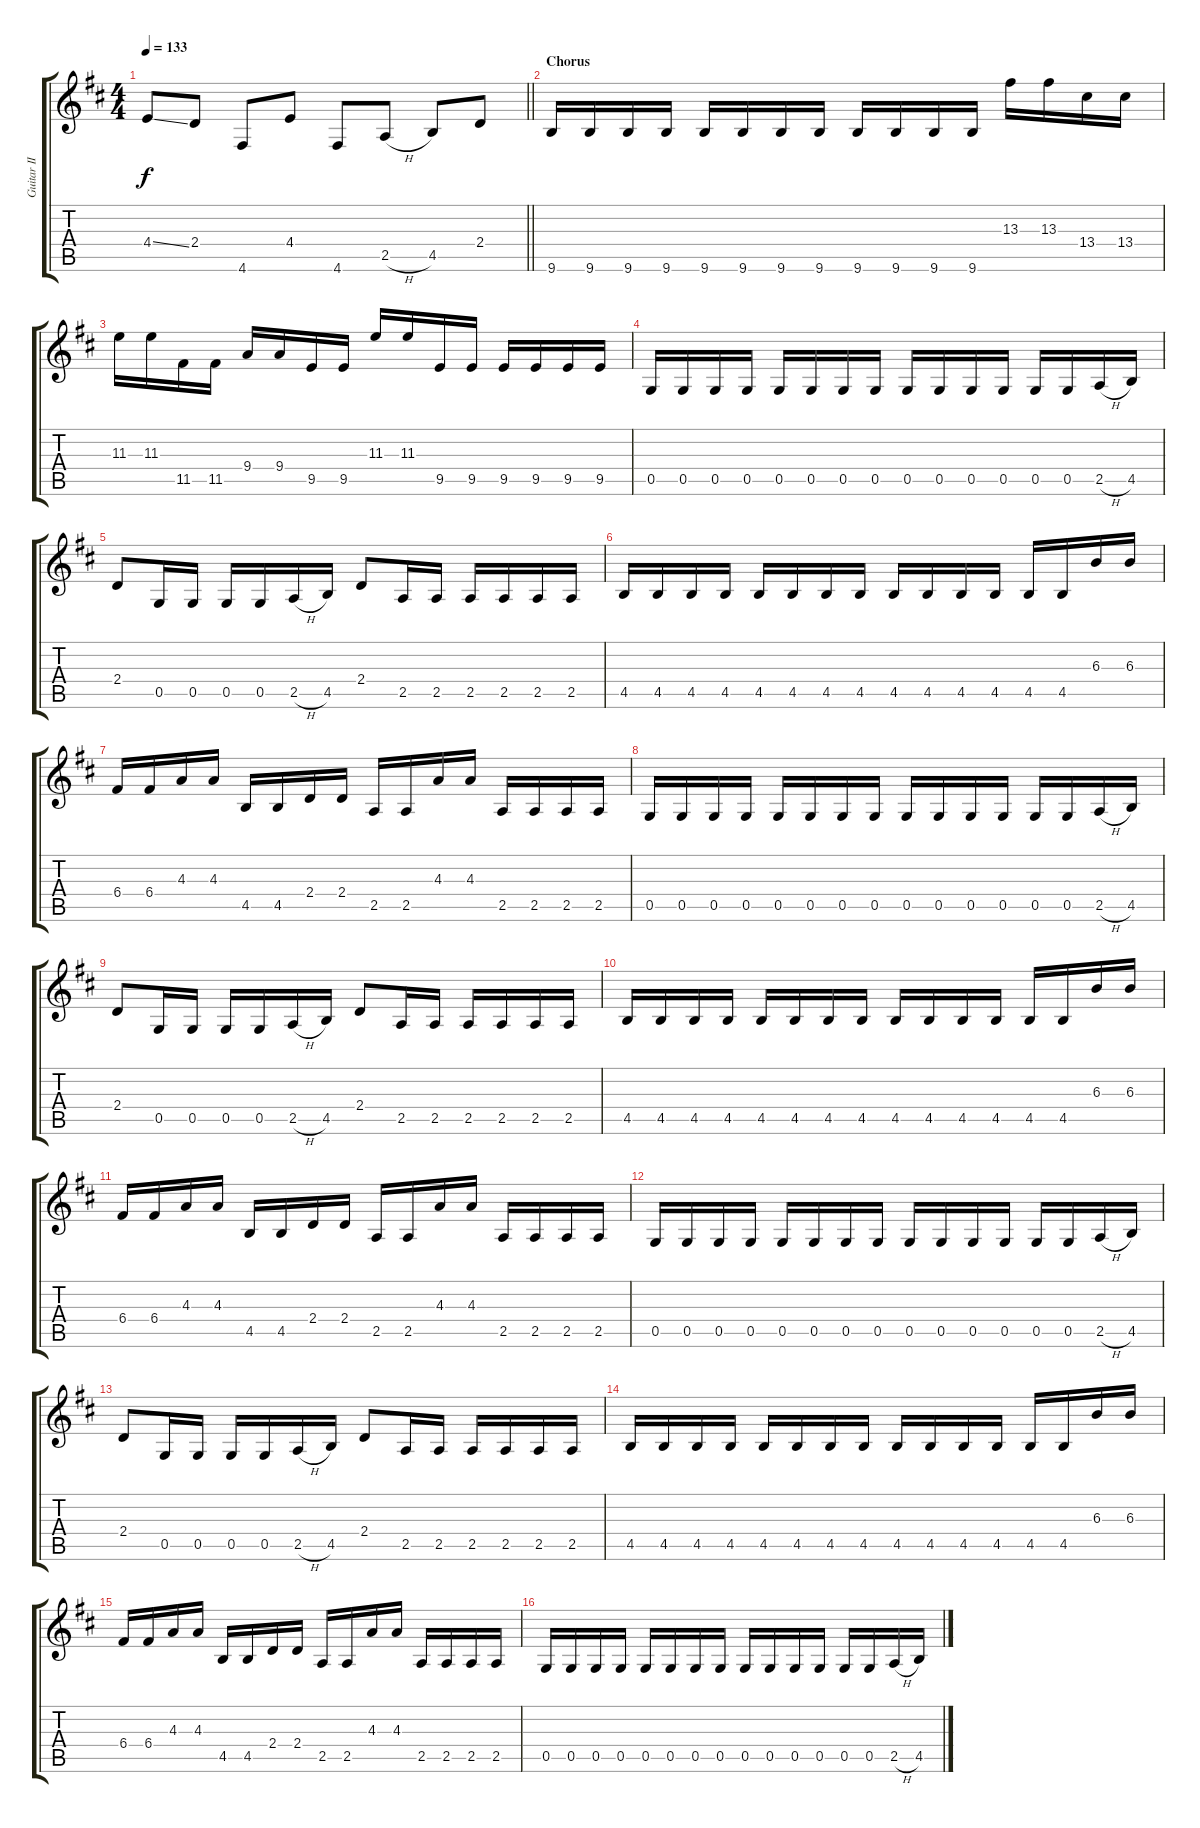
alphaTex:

\track ("Guitar II" "Guitar II") {instrument distortionguitar}
\staff {score tabs}
\tuning (D4 A3 F3 C3 G2 D2) {hide}
\ts (4 4)
\tempo 133
\clef g2
\barLineRight lightlight
\ks d
4.4{ss}.8{dy f} 2.4.8 4.6.8 4.4.8 4.6.8 2.5{h}.8 4.5.8 2.4.8 |
\section ("" "Chorus")
9.6.16 9.6.16 9.6.16 9.6.16 9.6.16 9.6.16 9.6.16 9.6.16 9.6.16 9.6.16 9.6.16 9.6.16 13.3.16 13.3.16 13.4.16 13.4.16 |
11.3.16 11.3.16 11.5.16 11.5.16 9.4.16 9.4.16 9.5.16 9.5.16 11.3.16 11.3.16 9.5.16 9.5.16 9.5.16 9.5.16 9.5.16 9.5.16 |
0.5.16 0.5.16 0.5.16 0.5.16 0.5.16 0.5.16 0.5.16 0.5.16 0.5.16 0.5.16 0.5.16 0.5.16 0.5.16 0.5.16 2.5{h}.16 4.5.16 |
2.4.8 0.5.16 0.5.16 0.5.16 0.5.16 2.5{h}.16 4.5.16 2.4.8 2.5.16 2.5.16 2.5.16 2.5.16 2.5.16 2.5.16 |
4.5.16 4.5.16 4.5.16 4.5.16 4.5.16 4.5.16 4.5.16 4.5.16 4.5.16 4.5.16 4.5.16 4.5.16 4.5.16 4.5.16 6.3.16 6.3.16 |
6.4.16 6.4.16 4.3.16 4.3.16 4.5.16 4.5.16 2.4.16 2.4.16 2.5.16 2.5.16 4.3.16 4.3.16 2.5.16 2.5.16 2.5.16 2.5.16 |
0.5.16 0.5.16 0.5.16 0.5.16 0.5.16 0.5.16 0.5.16 0.5.16 0.5.16 0.5.16 0.5.16 0.5.16 0.5.16 0.5.16 2.5{h}.16 4.5.16 |
2.4.8 0.5.16 0.5.16 0.5.16 0.5.16 2.5{h}.16 4.5.16 2.4.8 2.5.16 2.5.16 2.5.16 2.5.16 2.5.16 2.5.16 |
4.5.16 4.5.16 4.5.16 4.5.16 4.5.16 4.5.16 4.5.16 4.5.16 4.5.16 4.5.16 4.5.16 4.5.16 4.5.16 4.5.16 6.3.16 6.3.16 |
6.4.16 6.4.16 4.3.16 4.3.16 4.5.16 4.5.16 2.4.16 2.4.16 2.5.16 2.5.16 4.3.16 4.3.16 2.5.16 2.5.16 2.5.16 2.5.16 |
0.5.16 0.5.16 0.5.16 0.5.16 0.5.16 0.5.16 0.5.16 0.5.16 0.5.16 0.5.16 0.5.16 0.5.16 0.5.16 0.5.16 2.5{h}.16 4.5.16 |
2.4.8 0.5.16 0.5.16 0.5.16 0.5.16 2.5{h}.16 4.5.16 2.4.8 2.5.16 2.5.16 2.5.16 2.5.16 2.5.16 2.5.16 |
4.5.16 4.5.16 4.5.16 4.5.16 4.5.16 4.5.16 4.5.16 4.5.16 4.5.16 4.5.16 4.5.16 4.5.16 4.5.16 4.5.16 6.3.16 6.3.16 |
6.4.16 6.4.16 4.3.16 4.3.16 4.5.16 4.5.16 2.4.16 2.4.16 2.5.16 2.5.16 4.3.16 4.3.16 2.5.16 2.5.16 2.5.16 2.5.16 |
0.5.16 0.5.16 0.5.16 0.5.16 0.5.16 0.5.16 0.5.16 0.5.16 0.5.16 0.5.16 0.5.16 0.5.16 0.5.16 0.5.16 2.5{h}.16 4.5.16
